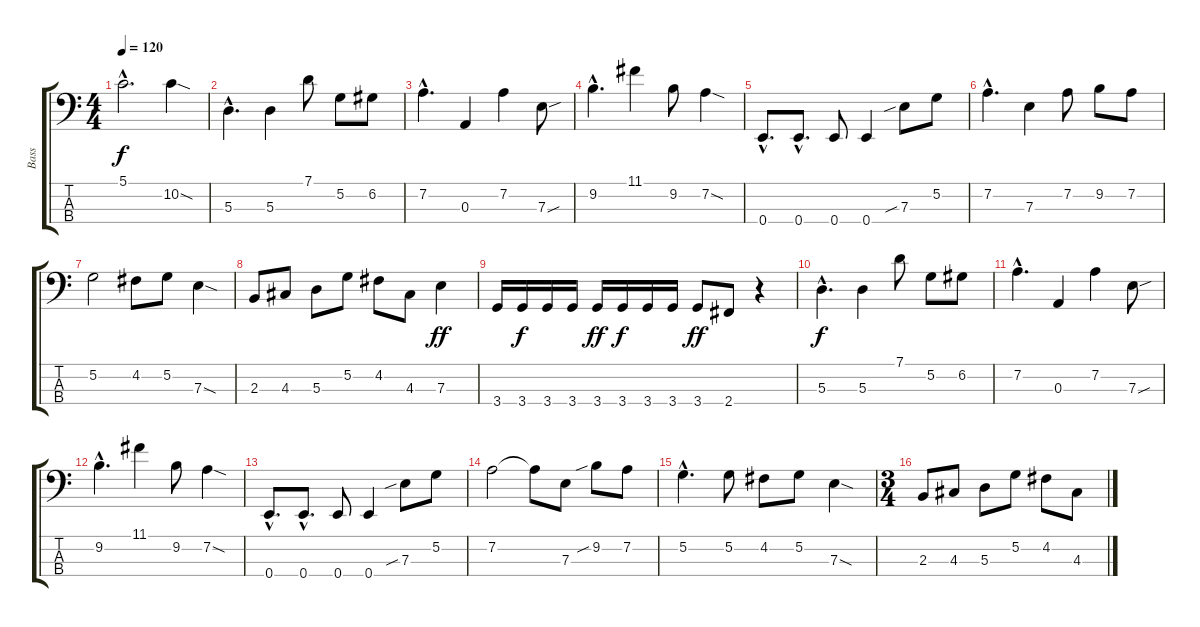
\track ("Bass" "Bass") {instrument electricbassfinger}
\staff {score tabs}
\tuning (G2 D2 A1 E1) {hide}
\ts (4 4)
\tempo 120
\clef f4
\ks c
5.1{hac t}.2{d dy f} 10.2{sod}.4 |
5.3{hac}.4{d} 5.3.4 7.1.8 5.2.8 6.2.8 |
7.2{hac}.4{d} 0.3.4 7.2.4 7.3{sou}.8 |
9.2{hac}.4{d} 11.1.4 9.2.8 7.2{sod}.4 |
0.4{hac}.8{d} 0.4{hac}.8{d} 0.4.8 0.4.4 7.3{sib}.8 5.2.8 |
7.2{hac}.4{d} 7.3.4 7.2.8 9.2.8 7.2.8 |
5.2.2 4.2.8 5.2.8 7.3{sod}.4 |
2.3.8 4.3.8 5.3.8 5.2.8 4.2.8 4.3.8 7.3.4{dy ff} |
3.4.16 3.4.16{dy f} 3.4.16 3.4.16 3.4.16{dy ff} 3.4.16{dy f} 3.4.16 3.4.16 3.4.8{dy ff} 2.4.8 r.4 |
5.3{hac}.4{d dy f} 5.3.4 7.1.8 5.2.8 6.2.8 |
7.2{hac}.4{d} 0.3.4 7.2.4 7.3{sou}.8 |
9.2{hac}.4{d} 11.1.4 9.2.8 7.2{sod}.4 |
0.4{hac}.8{d} 0.4{hac}.8{d} 0.4.8 0.4.4 7.3{sib}.8 5.2.8 |
7.2.2 7.2{t}.8 7.3.8 9.2{sib}.8 7.2.8 |
5.2{hac}.4{d} 5.2.8 4.2.8 5.2.8 7.3{sod}.4 |
\ts (3 4)
2.3.8 4.3.8 5.3.8 5.2.8 4.2.8 4.3.8
